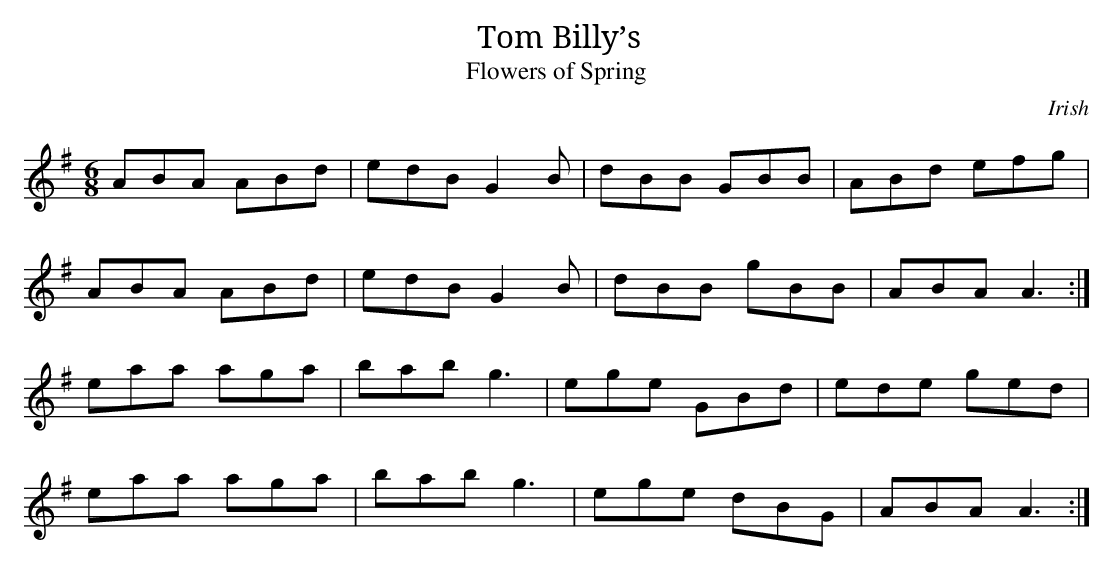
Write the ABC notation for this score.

X:1
T:Tom Billy’s
T:Flowers of Spring
M:6/8
K:G
ABA ABd | edB G2B | dBB GBB | ABd efg |
ABA ABd | edB G2B | dBB gBB | ABA A3 :|
eaa aga | bab g3 | ege GBd | ede ged |
eaa aga | bab g3 | ege dBG | ABA A3 :|
